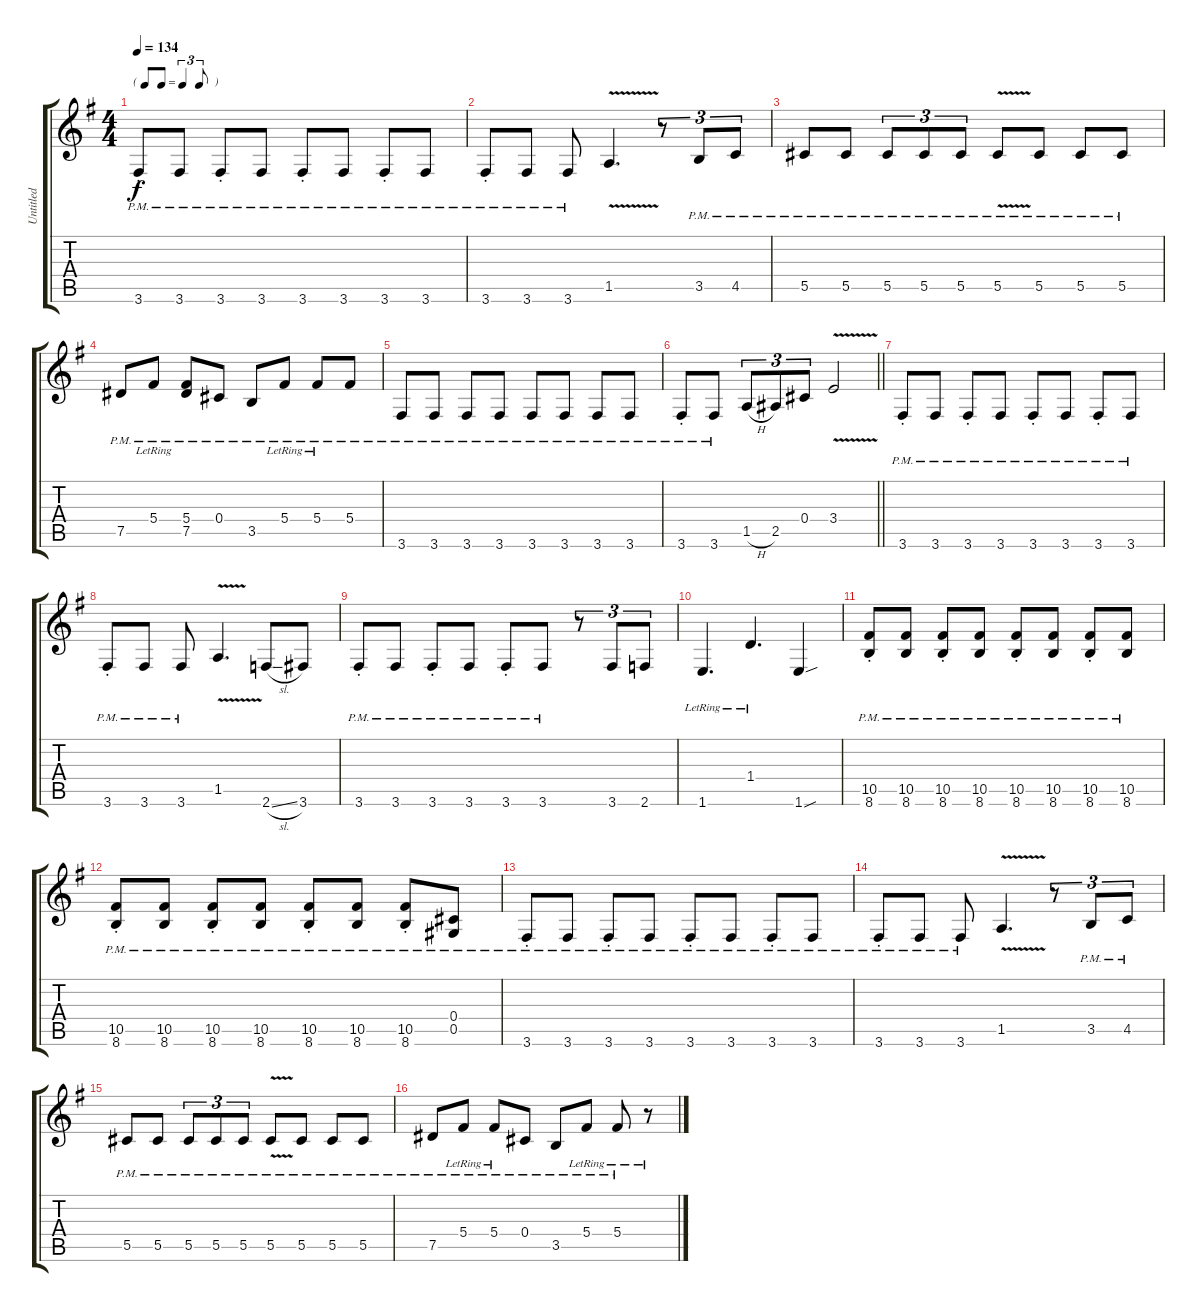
\track ("Untitled" "Untitled") {instrument distortionguitar}
\staff {score tabs}
\tuning (Eb4 Bb3 Gb3 Db3 Ab2 Eb2) {hide}
\ts (4 4)
\tf triplet8th
\tempo 134
\clef g2
\ks g
3.6{pm st}.8{dy f} 3.6{pm}.8 3.6{pm st}.8 3.6{pm}.8 3.6{pm st}.8 3.6{pm}.8 3.6{pm st}.8 3.6{pm}.8 |
3.6{pm st}.8 3.6{pm}.8 3.6{pm}.8 1.5{v}.4{d} r.8{tu (3 2)} 3.5{pm}.8{tu (3 2)} 4.5{pm}.8{tu (3 2)} |
5.5{pm}.8 5.5{pm}.8 5.5{pm}.8{tu (3 2)} 5.5{pm}.8{tu (3 2)} 5.5{pm}.8{tu (3 2)} 5.5{v pm}.8 5.5{pm}.8 5.5{pm}.8 5.5{pm}.8 |
7.5{pm}.8 5.4{pm lr}.8 (5.4{pm} 7.5{pm}).8 0.4{pm}.8 3.5{pm}.8 5.4{pm lr}.8 5.4{pm lr}.8 5.4{pm}.8 |
3.6{pm}.8 3.6{pm}.8 3.6{pm}.8 3.6{pm}.8 3.6{pm}.8 3.6{pm}.8 3.6{pm}.8 3.6{pm}.8 |
\barLineRight lightlight
3.6{pm st}.8 3.6{pm}.8 1.5{h}.8{tu (3 2)} 2.5.8{tu (3 2)} 0.4.8{tu (3 2)} 3.4{v}.2 |
3.6{pm st}.8 3.6{pm}.8 3.6{pm st}.8 3.6{pm}.8 3.6{pm st}.8 3.6{pm}.8 3.6{pm st}.8 3.6{pm}.8 |
3.6{pm st}.8 3.6{pm}.8 3.6{pm}.8 1.5{v}.4{d} 2.6{sl}.8 3.6.8 |
3.6{pm st}.8 3.6{pm}.8 3.6{pm st}.8 3.6{pm}.8 3.6{pm st}.8 3.6{pm}.8 r.8{tu (3 2)} 3.6.8{tu (3 2)} 2.6.8{tu (3 2)} |
1.6{lr}.4{d} 1.4{lr}.4{d} 1.6{sou}.4 |
(10.5{pm st} 8.6{pm st}).8 (10.5{pm} 8.6{pm}).8 (10.5{pm st} 8.6{pm st}).8 (10.5{pm} 8.6{pm}).8 (10.5{pm st} 8.6{pm st}).8 (10.5{pm} 8.6{pm}).8 (10.5{pm st} 8.6{pm st}).8 (10.5{pm} 8.6{pm}).8 |
(10.5{pm st} 8.6{pm st}).8 (10.5{pm} 8.6{pm}).8 (10.5{pm st} 8.6{pm st}).8 (10.5{pm} 8.6{pm}).8 (10.5{pm st} 8.6{pm st}).8 (10.5{pm} 8.6{pm}).8 (10.5{pm st} 8.6{pm st}).8 (0.4{pm} 0.5{pm}).8 |
3.6{pm st}.8 3.6{pm}.8 3.6{pm st}.8 3.6{pm}.8 3.6{pm st}.8 3.6{pm}.8 3.6{pm st}.8 3.6{pm}.8 |
3.6{pm st}.8 3.6{pm}.8 3.6{pm}.8 1.5{v}.4{d} r.8{tu (3 2)} 3.5{pm}.8{tu (3 2)} 4.5{pm}.8{tu (3 2)} |
5.5{pm}.8 5.5{pm}.8 5.5{pm}.8{tu (3 2)} 5.5{pm}.8{tu (3 2)} 5.5{pm}.8{tu (3 2)} 5.5{v pm}.8 5.5{pm}.8 5.5{pm}.8 5.5{pm}.8 |
7.5{pm}.8 5.4{pm lr}.8 5.4{pm lr}.8 0.4{pm}.8 3.5{pm}.8 5.4{pm lr}.8 5.4{pm lr}.8 r.8
